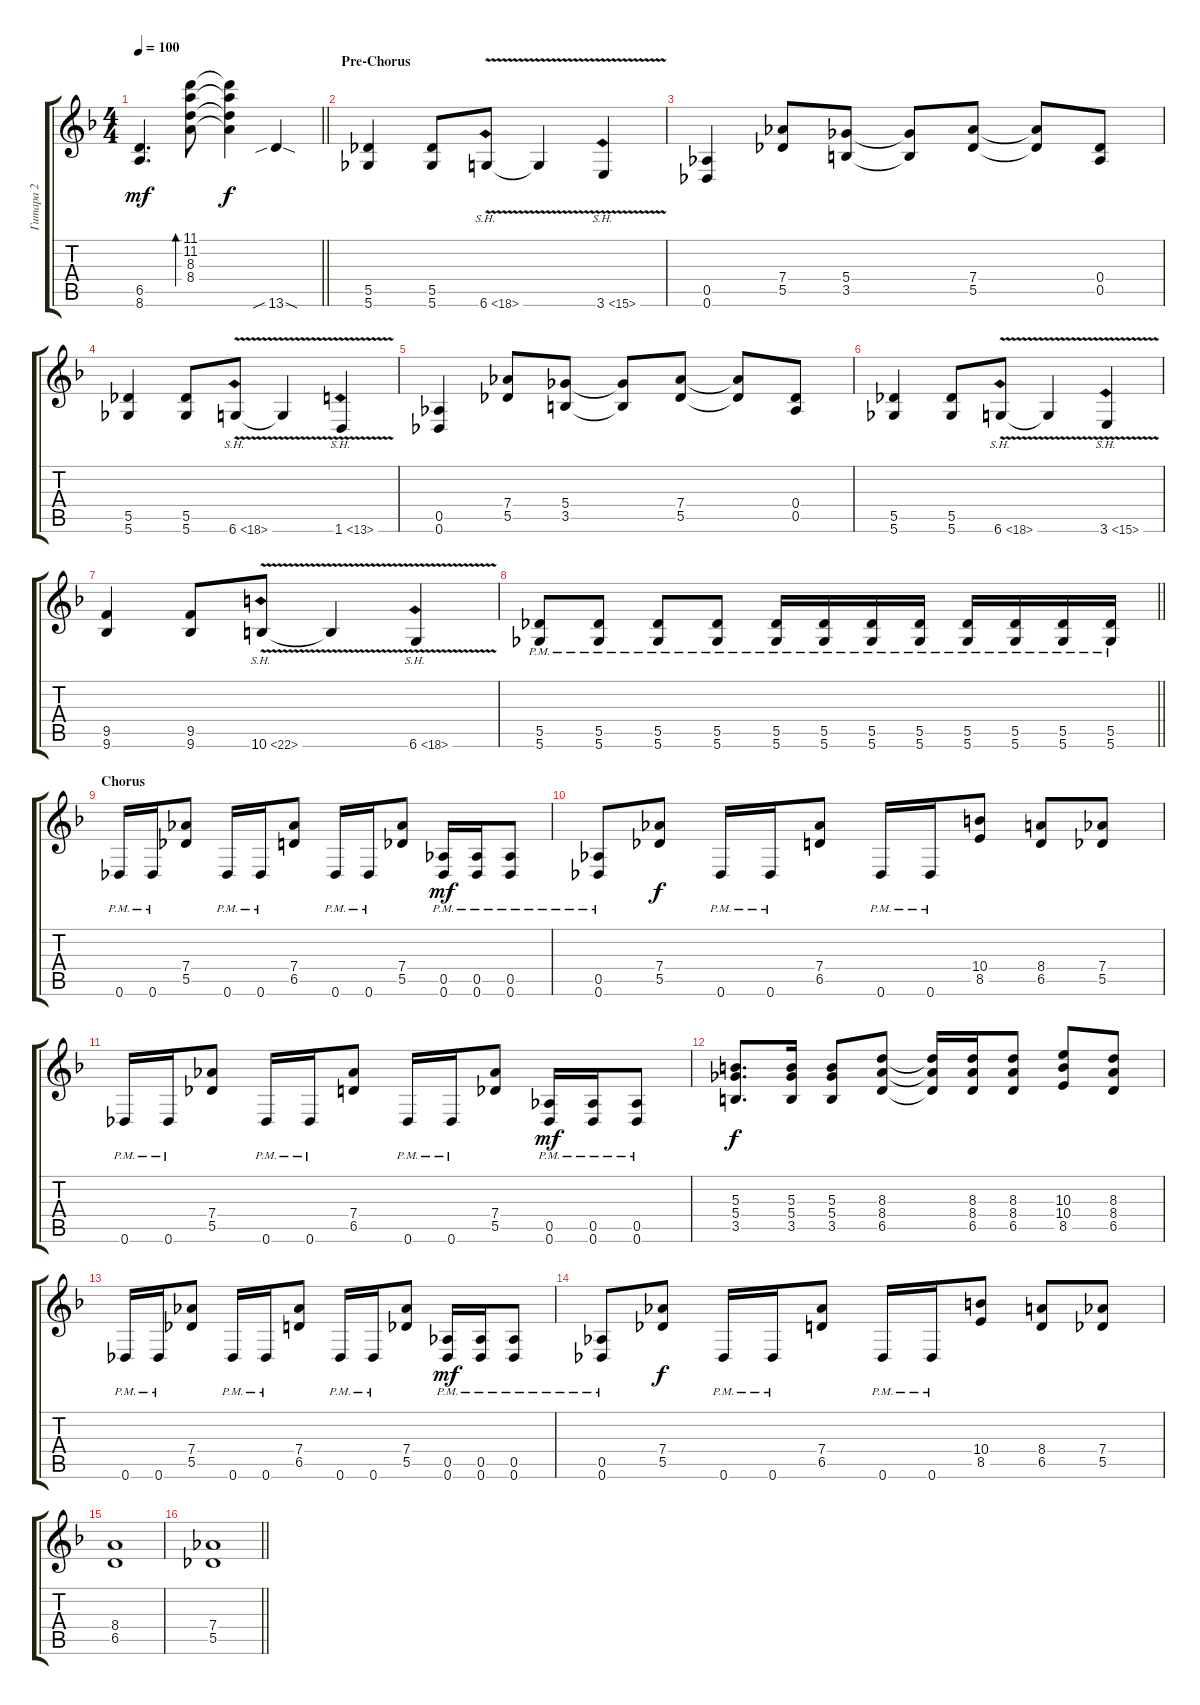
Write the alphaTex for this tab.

\track ("Гитара 2" "Гитара 2") {instrument distortionguitar}
\staff {score tabs}
\tuning (Eb4 Bb3 Gb3 Db3 Ab2 Db2) {hide}
\ts (4 4)
\tempo 100
\clef g2
\barLineRight lightlight
\ks dminor
(6.5 8.6).4{d dy mf} (11.1 11.2 8.3 8.4).8{bd 240} (11.1{t} 11.2{t} 8.3{t} 8.4{t}).4{dy f} 13.6{sib sod}.4 |
\section ("" "Pre-Chorus")
(5.5 5.6).4 (5.5 5.6).8 6.6{sh 12 v}.8 6.6{t}.4 3.6{sh 12 v}.4 |
(0.5 0.6).4 (7.4 5.5).8 (5.4 3.5).8 (5.4{t} 3.5{t}).8 (7.4 5.5).8 (7.4{t} 5.5{t}).8 (0.4 0.5).8 |
(5.5 5.6).4 (5.5 5.6).8 6.6{sh 12 v}.8 6.6{t}.4 1.6{sh 12 v}.4 |
(0.5 0.6).4 (7.4 5.5).8 (5.4 3.5).8 (5.4{t} 3.5{t}).8 (7.4 5.5).8 (7.4{t} 5.5{t}).8 (0.4 0.5).8 |
(5.5 5.6).4 (5.5 5.6).8 6.6{sh 12 v}.8 6.6{t}.4 3.6{sh 12 v}.4 |
(9.5 9.6).4 (9.5 9.6).8 10.6{sh 12 v}.8 10.6{t}.4 6.6{sh 12 v}.4 |
\barLineRight lightlight
(5.5{pm} 5.6{pm}).8 (5.5{pm} 5.6{pm}).8 (5.5{pm} 5.6{pm}).8 (5.5{pm} 5.6{pm}).8 (5.5{pm} 5.6{pm}).16 (5.5{pm} 5.6{pm}).16 (5.5{pm} 5.6{pm}).16 (5.5{pm} 5.6{pm}).16 (5.5{pm} 5.6{pm}).16 (5.5{pm} 5.6{pm}).16 (5.5{pm} 5.6{pm}).16 (5.5{pm} 5.6{pm}).16 |
\section ("" "Chorus")
0.6{pm}.16 0.6{pm}.16 (7.4 5.5).8 0.6{pm}.16 0.6{pm}.16 (7.4 6.5).8 0.6{pm}.16 0.6{pm}.16 (7.4 5.5).8 (0.5{pm} 0.6{pm}).16{dy mf} (0.5{pm} 0.6{pm}).16 (0.5{pm} 0.6{pm}).8 |
(0.5{pm} 0.6{pm}).8 (7.4 5.5).8{dy f} 0.6{pm}.16 0.6{pm}.16 (7.4 6.5).8 0.6{pm}.16 0.6{pm}.16 (10.4 8.5).8 (8.4 6.5).8 (7.4 5.5).8 |
0.6{pm}.16 0.6{pm}.16 (7.4 5.5).8 0.6{pm}.16 0.6{pm}.16 (7.4 6.5).8 0.6{pm}.16 0.6{pm}.16 (7.4 5.5).8 (0.5{pm} 0.6{pm}).16{dy mf} (0.5{pm} 0.6{pm}).16 (0.5{pm} 0.6{pm}).8 |
(5.3 5.4 3.5).8{d dy f} (5.3 5.4 3.5).16 (5.3 5.4 3.5).8 (8.3 8.4 6.5).8 (8.3{t} 8.4{t} 6.5{t}).16 (8.3 8.4 6.5).16 (8.3 8.4 6.5).8 (10.3 10.4 8.5).8 (8.3 8.4 6.5).8 |
0.6{pm}.16 0.6{pm}.16 (7.4 5.5).8 0.6{pm}.16 0.6{pm}.16 (7.4 6.5).8 0.6{pm}.16 0.6{pm}.16 (7.4 5.5).8 (0.5{pm} 0.6{pm}).16{dy mf} (0.5{pm} 0.6{pm}).16 (0.5{pm} 0.6{pm}).8 |
(0.5{pm} 0.6{pm}).8 (7.4 5.5).8{dy f} 0.6{pm}.16 0.6{pm}.16 (7.4 6.5).8 0.6{pm}.16 0.6{pm}.16 (10.4 8.5).8 (8.4 6.5).8 (7.4 5.5).8 |
(8.4 6.5).1 |
\barLineRight lightlight
(7.4 5.5).1
